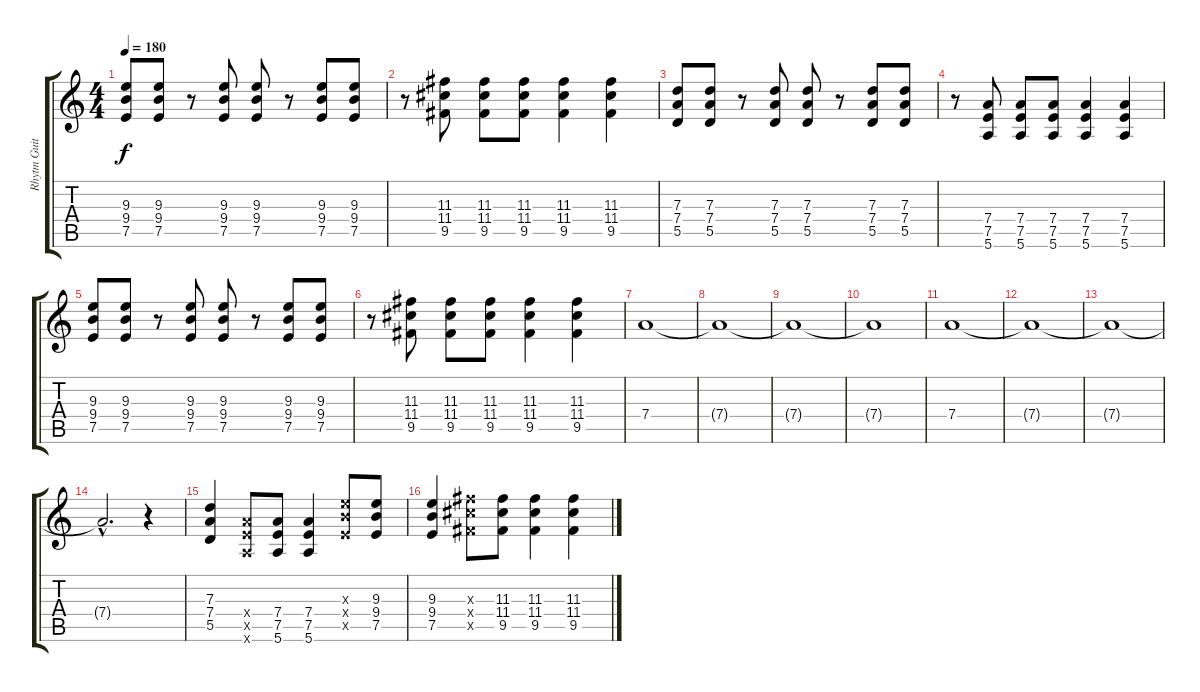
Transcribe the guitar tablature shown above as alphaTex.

\track ("Rhytm Guitar" "Rhytm Guit") {instrument distortionguitar}
\staff {score tabs}
\tuning (E4 B3 G3 D3 A2 E2) {hide}
\ts (4 4)
\tempo 180
\clef g2
\ks c
(9.3 9.4 7.5).8{dy f} (9.3 9.4 7.5).8 r.8 (9.3 9.4 7.5).8 (9.3 9.4 7.5).8 r.8 (9.3 9.4 7.5).8 (9.3 9.4 7.5).8 |
r.8 (11.3 11.4 9.5).8 (11.3 11.4 9.5).8 (11.3 11.4 9.5).8 (11.3 11.4 9.5).4 (11.3 11.4 9.5).4 |
(7.3 7.4 5.5).8 (7.3 7.4 5.5).8 r.8 (7.3 7.4 5.5).8 (7.3 7.4 5.5).8 r.8 (7.3 7.4 5.5).8 (7.3 7.4 5.5).8 |
r.8 (7.4 7.5 5.6).8 (7.4 7.5 5.6).8 (7.4 7.5 5.6).8 (7.4 7.5 5.6).4 (7.4 7.5 5.6).4 |
(9.3 9.4 7.5).8 (9.3 9.4 7.5).8 r.8 (9.3 9.4 7.5).8 (9.3 9.4 7.5).8 r.8 (9.3 9.4 7.5).8 (9.3 9.4 7.5).8 |
r.8 (11.3 11.4 9.5).8 (11.3 11.4 9.5).8 (11.3 11.4 9.5).8 (11.3 11.4 9.5).4 (11.3 11.4 9.5).4 |
7.4.1 |
7.4{t}.1 |
7.4{t}.1 |
7.4{t}.1 |
7.4.1 |
7.4{t}.1 |
7.4{t}.1 |
7.4{hac t}.2{d} r.4 |
(7.3 7.4 5.5).4 (7.4{x} 7.5{x} 5.6{x}).8 (7.4 7.5 5.6).8 (7.4 7.5 5.6).4 (9.3{x} 9.4{x} 7.5{x}).8 (9.3 9.4 7.5).8 |
(9.3 9.4 7.5).4 (11.3{x} 11.4{x} 9.5{x}).8 (11.3 11.4 9.5).8 (11.3 11.4 9.5).4 (11.3 11.4 9.5).4
